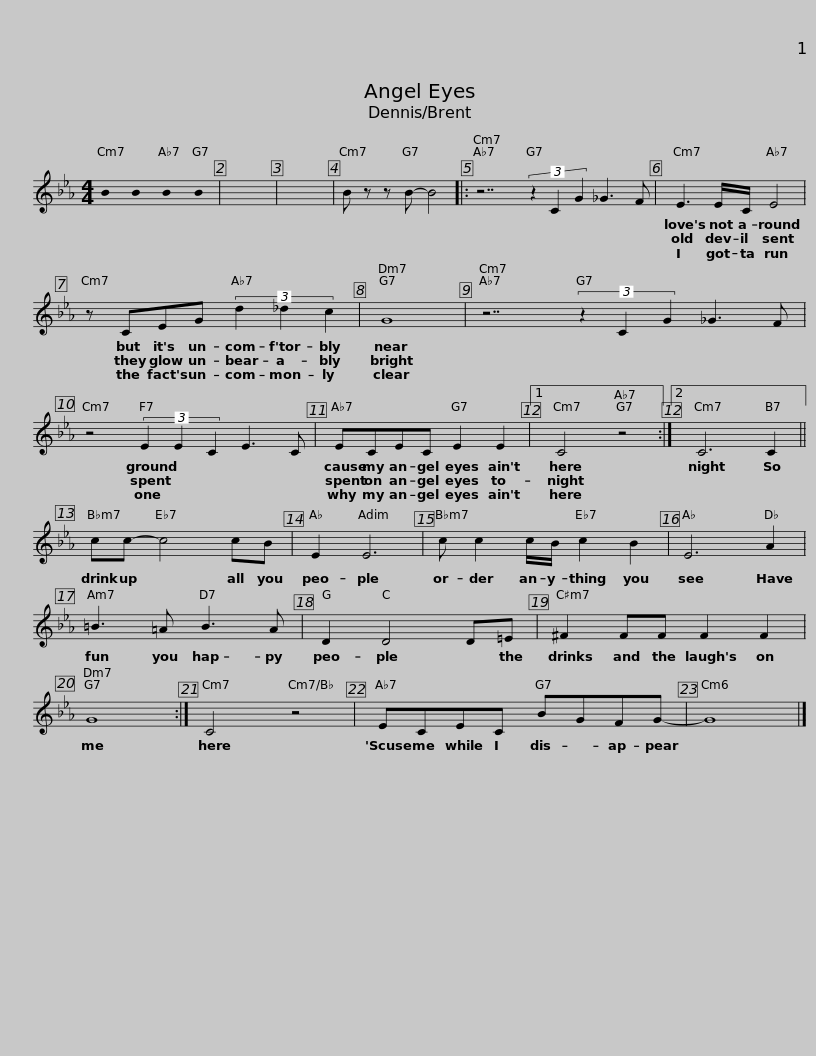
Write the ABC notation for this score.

X:1
L:1/8
M:4/4
I:linebreak $
K:Eb
U:s=!stemless!
V:1 treble
V:1
 sB2 sB2 sB2 sB2 | x8 | x8 | B z z B- B4 |:$ z7 (3z2 C2 G2 _G3 F | %5
 E3 E/C/ E4 |$ z CEG (3d2 _d2 c2 | G8 | z7 (3z2 C2 G2 _G3 F |$ z4 (3E2 E2 C2 E3 C | %10
 ECEC E2 E2 |1 C4 z4 :|2 C6 C2 ||$ cc- c4 cB | E2 E6 | %15
 c c2 c/B/ c2 B2 | E6 A2 |$ =B3 =A B3 A | D2 D4 D=E | ^F2 FF F2 F2 | %20
 G8 :|$ C4 z4 | ECEC BGFG- | G8 |] %24
